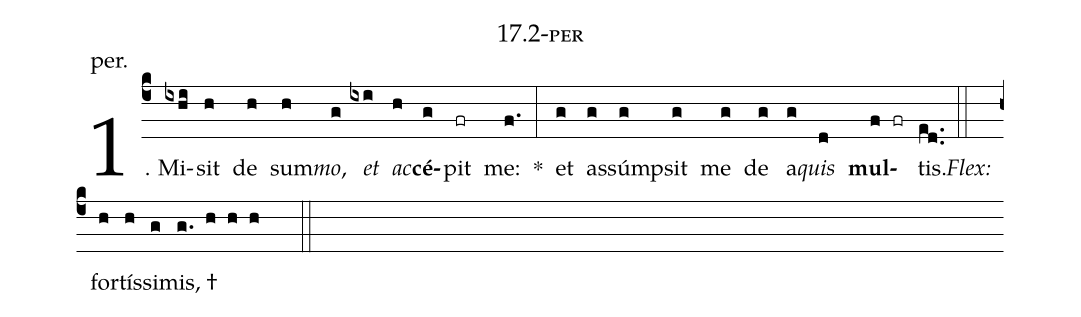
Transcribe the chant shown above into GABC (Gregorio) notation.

name: 17.2-per;
annotation: per.;
%%
(c4)1. Mi(ixhi)sit(h) de(h) sum(h)<i>mo</i>,(g) <i>et</i>(ixi) <i>ac</i>(h)<b>cé</b>(g)pit(fr) me:(f.) *(:) et(g) as(g)súmp(g)sit(g) me(g) de(g) a(g)<i>quis</i>(d) <b>mul</b>(f fr)tis.(ed..) (::)
<i>Flex:</i>()  for(h)tís(h)si(g)mis, †(g. h h h  ::)

%E(g) u(g) o(g) u(d) a(f) e.(ed..) (::)
